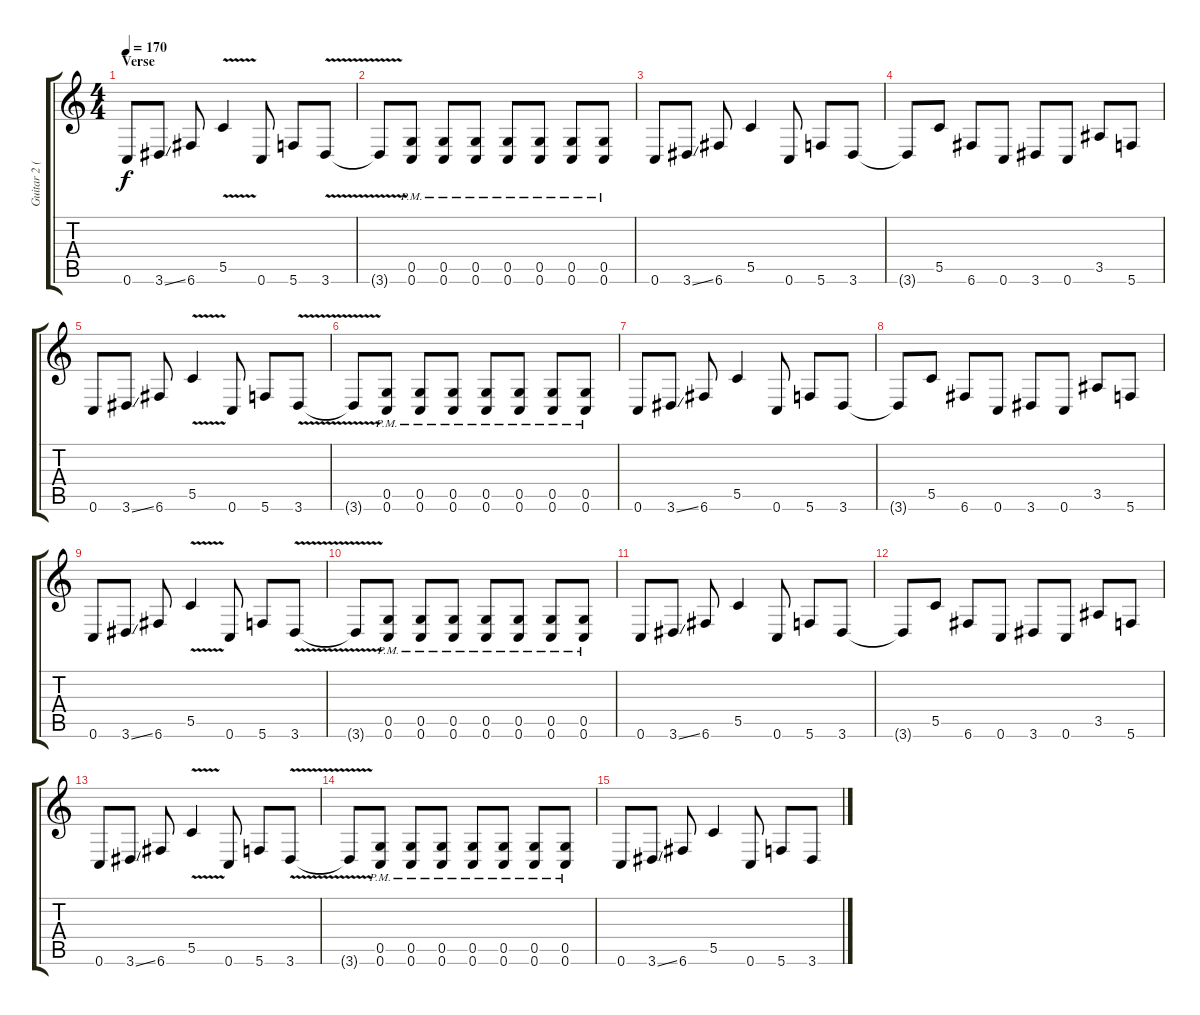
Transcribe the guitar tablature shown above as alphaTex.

\track ("Guitar 2 (Travis Miguel)" "Guitar 2 (") {instrument distortionguitar}
\staff {score tabs}
\tuning (D4 A3 F3 C3 G2 C2) {hide}
\ts (4 4)
\section ("" "Verse")
\tempo 170
\clef g2
\ks c
0.6.8{dy f} 3.6{ss}.8 6.6.8 5.5{v}.4 0.6.8 5.6.8 3.6{v}.8 |
3.6{t}.8 (0.5{pm} 0.6{pm}).8 (0.5{pm} 0.6{pm}).8 (0.5{pm} 0.6{pm}).8 (0.5{pm} 0.6{pm}).8 (0.5{pm} 0.6{pm}).8 (0.5{pm} 0.6{pm}).8 (0.5{pm} 0.6{pm}).8 |
0.6.8 3.6{ss}.8 6.6.8 5.5.4 0.6.8 5.6.8 3.6.8 |
3.6{t}.8 5.5.8 6.6.8 0.6.8 3.6.8 0.6.8 3.5.8 5.6.8 |
0.6.8 3.6{ss}.8 6.6.8 5.5{v}.4 0.6.8 5.6.8 3.6{v}.8 |
3.6{t}.8 (0.5{pm} 0.6{pm}).8 (0.5{pm} 0.6{pm}).8 (0.5{pm} 0.6{pm}).8 (0.5{pm} 0.6{pm}).8 (0.5{pm} 0.6{pm}).8 (0.5{pm} 0.6{pm}).8 (0.5{pm} 0.6{pm}).8 |
0.6.8 3.6{ss}.8 6.6.8 5.5.4 0.6.8 5.6.8 3.6.8 |
3.6{t}.8 5.5.8 6.6.8 0.6.8 3.6.8 0.6.8 3.5.8 5.6.8 |
0.6.8 3.6{ss}.8 6.6.8 5.5{v}.4 0.6.8 5.6.8 3.6{v}.8 |
3.6{t}.8 (0.5{pm} 0.6{pm}).8 (0.5{pm} 0.6{pm}).8 (0.5{pm} 0.6{pm}).8 (0.5{pm} 0.6{pm}).8 (0.5{pm} 0.6{pm}).8 (0.5{pm} 0.6{pm}).8 (0.5{pm} 0.6{pm}).8 |
0.6.8 3.6{ss}.8 6.6.8 5.5.4 0.6.8 5.6.8 3.6.8 |
3.6{t}.8 5.5.8 6.6.8 0.6.8 3.6.8 0.6.8 3.5.8 5.6.8 |
0.6.8 3.6{ss}.8 6.6.8 5.5{v}.4 0.6.8 5.6.8 3.6{v}.8 |
3.6{t}.8 (0.5{pm} 0.6{pm}).8 (0.5{pm} 0.6{pm}).8 (0.5{pm} 0.6{pm}).8 (0.5{pm} 0.6{pm}).8 (0.5{pm} 0.6{pm}).8 (0.5{pm} 0.6{pm}).8 (0.5{pm} 0.6{pm}).8 |
0.6.8 3.6{ss}.8 6.6.8 5.5.4 0.6.8 5.6.8 3.6.8
